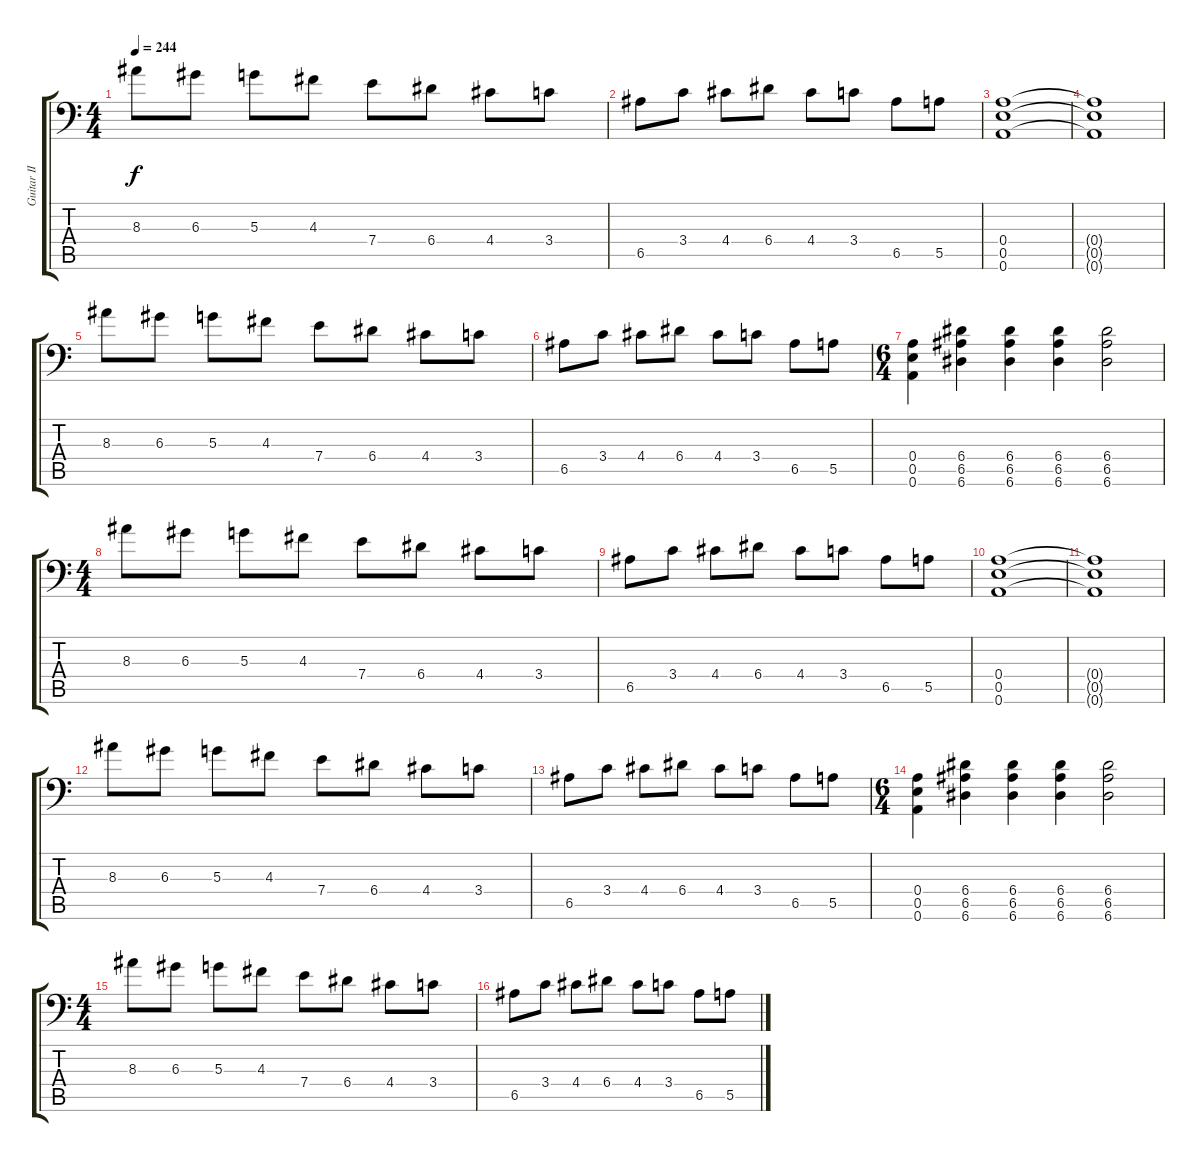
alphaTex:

\track ("Guitar II [Dallas Toler-Wade]" "Guitar II ") {instrument distortionguitar}
\staff {score tabs}
\tuning (B3 Gb3 D3 A2 E2 A1) {hide}
\ts (4 4)
\tempo 244
\clef f4
\ks c
8.3.8{dy f} 6.3.8 5.3.8 4.3.8 7.4.8 6.4.8 4.4.8 3.4.8 |
6.5.8 3.4.8 4.4.8 6.4.8 4.4.8 3.4.8 6.5.8 5.5.8 |
(0.4 0.5 0.6).1 |
(0.4{t} 0.5{t} 0.6{t}).1 |
8.3.8 6.3.8 5.3.8 4.3.8 7.4.8 6.4.8 4.4.8 3.4.8 |
6.5.8 3.4.8 4.4.8 6.4.8 4.4.8 3.4.8 6.5.8 5.5.8 |
\ts (6 4)
(0.4 0.5 0.6).4 (6.4 6.5 6.6).4 (6.4 6.5 6.6).4 (6.4 6.5 6.6).4 (6.4 6.5 6.6).2 |
\ts (4 4)
8.3.8 6.3.8 5.3.8 4.3.8 7.4.8 6.4.8 4.4.8 3.4.8 |
6.5.8 3.4.8 4.4.8 6.4.8 4.4.8 3.4.8 6.5.8 5.5.8 |
(0.4 0.5 0.6).1 |
(0.4{t} 0.5{t} 0.6{t}).1 |
8.3.8 6.3.8 5.3.8 4.3.8 7.4.8 6.4.8 4.4.8 3.4.8 |
6.5.8 3.4.8 4.4.8 6.4.8 4.4.8 3.4.8 6.5.8 5.5.8 |
\ts (6 4)
(0.4 0.5 0.6).4 (6.4 6.5 6.6).4 (6.4 6.5 6.6).4 (6.4 6.5 6.6).4 (6.4 6.5 6.6).2 |
\ts (4 4)
8.3.8 6.3.8 5.3.8 4.3.8 7.4.8 6.4.8 4.4.8 3.4.8 |
6.5.8 3.4.8 4.4.8 6.4.8 4.4.8 3.4.8 6.5.8 5.5.8
